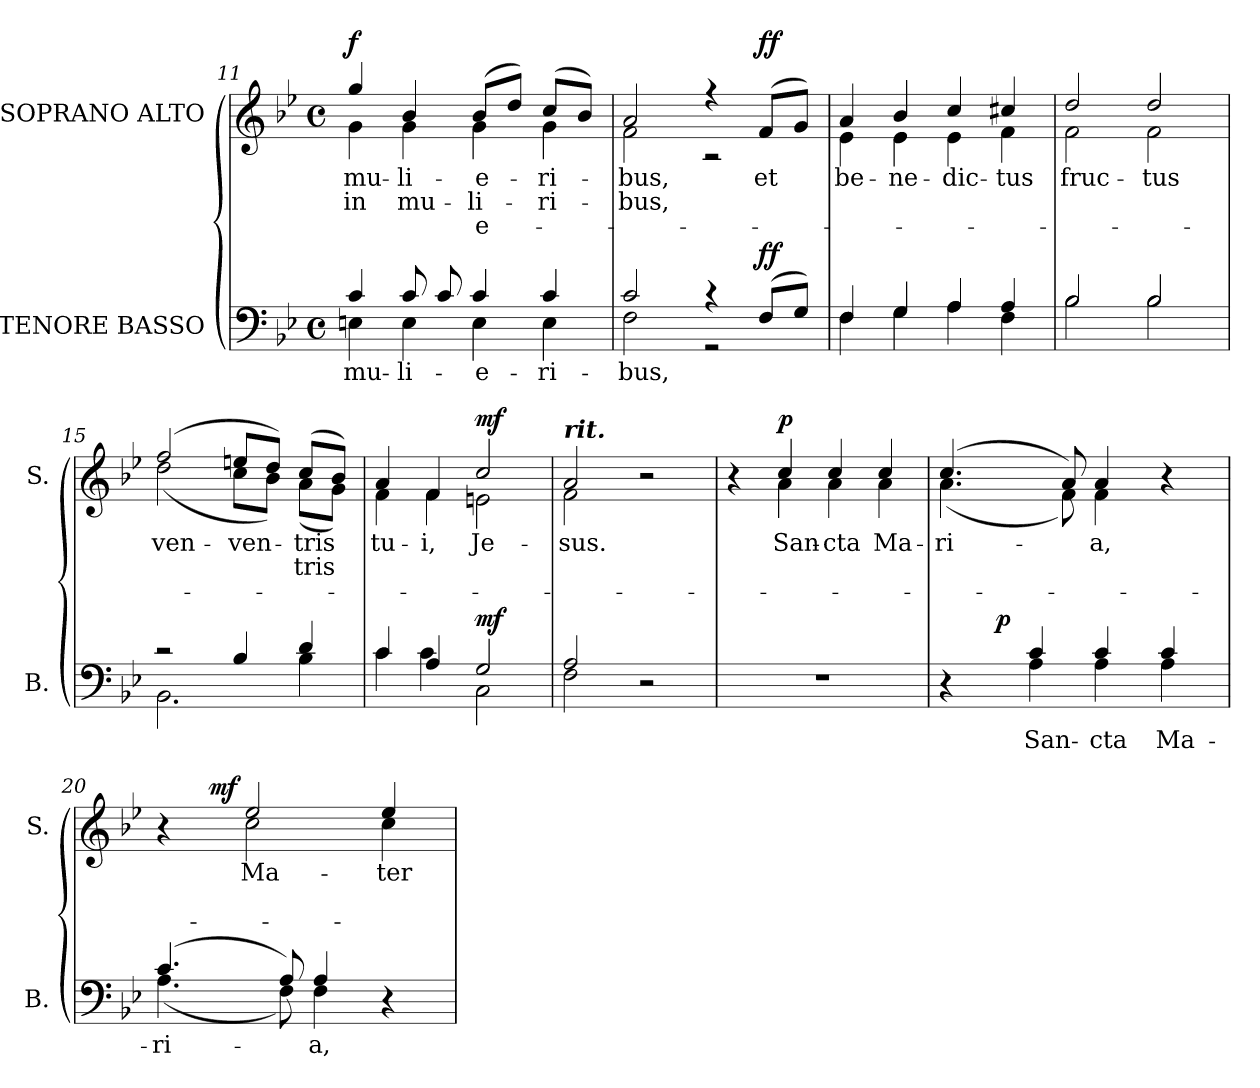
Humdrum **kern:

**kern	**text	**dynam	**kern	**text	**text	**text	**dynam
*part2	*part2	*part2	*part1	*part1	*part1	*part1	*part1
*staff2	*staff2	*staff2	*staff1	*staff1	*staff1	*staff1	*staff1
*I"TENORE BASSO	*	*	*I"SOPRANO ALTO	*	*	*	*
*I'B.	*	*	*I'S.	*	*	*	*
*clefF4	*	*	*clefG2	*	*	*	*
*k[b-e-]	*	*	*k[b-e-]	*	*	*	*
*B-:	*	*	*B-:	*	*	*	*
*M4/4	*	*	*M4/4	*	*	*	*
*met(c)	*	*	*met(c)	*	*	*	*
=11	=11	=11	=11	=11	=11	=11	=11
!	!LO:LY:b:color=#000000	!	!	!	!	!	!
*^	*	*	*	*	*	*	*
!	!	!	!	!	!LO:LY:b:color=#000000	!LO:LY:b:color=#000000	!	!
*	*	*	*	*^	*	*	*	*
4ci/	4Eni\	mu-	.	4ggi/	4gi\	mu-	in	.	f
!	!	!LO:LY:b:color=#000000	!	!	!	!	!	!	!
!	!	!	!	!	!	!LO:LY:b:color=#000000	!LO:LY:b:color=#000000	!	!
8ci/	4Ei\	-li-	.	4b-i/	4gi\	-li-	mu-	.	.
8ci/	.	.	.	.	.	.	.	.	.
!	!	!LO:LY:b:color=#000000	!	!	!	!	!	!	!
!	!	!	!	!	!	!LO:LY:b:color=#000000	!LO:LY:b:color=#000000	!LO:LY:b:color=#000000	!
4ci/	4Ei\	-e-	.	(8b-i/L	4gi\	-e-	-li-	-e-	.
.	.	.	.	8ddi/J)	.	.	.	.	.
!	!	!LO:LY:b:color=#000000	!	!	!	!	!	!	!
!	!	!	!	!	!	!LO:LY:b:color=#000000	!LO:LY:b:color=#000000	!	!
4ci/	4Ei\	-ri-	.	(8cci/L	4gi\	-ri-	-ri-	.	.
.	.	.	.	8b-i/J)	.	.	.	.	.
!!LO:LB:g=z	!!
=12	=12	=12	=12	=12	=12	=12	=12	=12	=12
!	!	!LO:LY:b:color=#000000	!	!	!	!	!	!	!
!	!	!	!	!	!	!LO:LY:b:color=#000000	!LO:LY:b:color=#000000	!	!
2ci/	2Fi\	-bus,	.	2ai/	2fi\	-bus,	-bus,	.	.
4r	2r	.	.	4r	2r	.	.	.	.
!	!	!	!	!	!	!LO:LY:b:color=#000000	!	!	!
(8Fi/L	.	.	ff	(8fi/L	.	et	.	.	ff
8Gi/J)	.	.	.	8gi/J)	.	.	.	.	.
=13	=13	=13	=13	=13	=13	=13	=13	=13	=13
!	!	!	!	!	!	!LO:LY:b:color=#000000	!	!	!
4Fi/	4Fi\	.	.	4ai/	4e-i\	be-	.	.	.
!	!	!	!	!	!	!LO:LY:b:color=#000000	!	!	!
4Gi/	4Gi\	.	.	4b-i/	4e-i\	-ne-	.	.	.
!	!	!	!	!	!	!LO:LY:b:color=#000000	!	!	!
4Ai/	4Ai\	.	.	4cci/	4e-i\	-dic-	.	.	.
!	!	!	!	!	!	!LO:LY:b:color=#000000	!	!	!
4Ai/	4Fi\	.	.	4cc#Xi/	4fi\	-tus	.	.	.
=14	=14	=14	=14	=14	=14	=14	=14	=14	=14
!	!	!	!	!	!	!LO:LY:b:color=#000000	!	!	!
2B-i/	2B-i\	.	.	2ddi/	2fi\	fruc-	.	.	.
!	!	!	!	!	!	!LO:LY:b:color=#000000	!	!	!
2B-i/	2B-i\	.	.	2ddi/	2fi\	-tus	.	.	.
=15	=15	=15	=15	=15	=15	=15	=15	=15	=15
!	!	!	!	!	!	!LO:LY:b:color=#000000	!	!	!
2r	2.BB-i\	.	.	(2ffi/	(2ddi\	ven-	.	.	.
!	!	!	!	!	!	!LO:LY:b:color=#000000	!	!	!
4B-i/	.	.	.	8eeni/L	8cci\L	ven-	.	.	.
.	.	.	.	8ddi/J)	8b-i\J)	.	.	.	.
!	!	!	!	!	!	!LO:LY:b:color=#000000	!LO:LY:b:color=#000000	!	!
4di/	4B-i\	.	.	(8cci/L	(8ai\L	-tris	-tris	.	.
.	.	.	.	8b-i/J)	8gi\J)	.	.	.	.
=16	=16	=16	=16	=16	=16	=16	=16	=16	=16
!	!	!	!	!	!	!LO:LY:b:color=#000000	!	!	!
4ci/	4ci\	.	.	4ai/	4fi\	tu-	.	.	.
!	!	!	!	!	!	!LO:LY:b:color=#000000	!	!	!
4Ai/	4ci\	.	.	4fi/	4fi\	-i,	.	.	.
!	!	!	!	!	!	!LO:LY:b:color=#000000	!	!	!
2Gi/	2Ci\	.	mf	2cci/	2eni\	Je-	.	.	mf
=17	=17	=17	=17	=17	=17	=17	=17	=17	=17
!	!	!	!	!LO:TX:a:Bi:t=rit.	!	!	!	!	!
!	!	!	!	!	!	!LO:LY:b:color=#000000	!	!	!
2Ai/	2Fi\	.	.	2ai/	2fi\	-sus.	.	.	.
2r	2ryy	.	.	2r	2ryy	.	.	.	.
*v	*v	*	*	*	*	*	*	*	*
!!LO:LB:g=z	!!
=18	=18	=18	=18	=18	=18	=18	=18	=18
1r	.	.	4r	4ryy	.	.	.	.
!	!	!	!	!	!LO:LY:b:color=#000000	!	!	!
.	.	.	4cci/	4ai\	San-	.	.	p
!	!	!	!	!	!LO:LY:b:color=#000000	!	!	!
.	.	.	4cci/	4ai\	-cta	.	.	.
!	!	!	!	!	!LO:LY:b:color=#000000	!	!	!
.	.	.	4cci/	4ai\	Ma-	.	.	.
=19	=19	=19	=19	=19	=19	=19	=19	=19
*^	*	*	*	*	*	*	*	*
!	!	!	!	!	!	!LO:LY:b:color=#000000	!	!	!
*	*^	*	*	*	*	*	*	*	*
4r	4ryy	16ryy	.	.	(4.cci/	(4.ai\	-ri-	.	.	.
.	.	32ryy	.	.	.	.	.	.	.	.
.	.	64ryy	.	.	.	.	.	.	.	.
.	.	128ryy	.	.	.	.	.	.	.	.
.	.	256ryy	.	.	.	.	.	.	.	.
.	.	1024ryy	.	.	.	.	.	.	.	.
.	.	2ryy	.	p	.	.	.	.	.	.
!	!	!	!LO:LY:b:color=#000000	!	!	!	!	!	!	!
4ci/	4Ai\	.	San-	.	.	.	.	.	.	.
.	.	.	.	.	8ai/)	8fi\)	.	.	.	.
!	!	!	!LO:LY:b:color=#000000	!	!	!	!	!	!	!
!	!	!	!	!	!	!	!LO:LY:b:color=#000000	!	!	!
4ci/	4Ai\	.	-cta	.	4ai/	4fi\	-a,	.	.	.
.	.	4ryy	.	.	.	.	.	.	.	.
!	!	!	!LO:LY:b:color=#000000	!	!	!	!	!	!	!
4ci/	4Ai\	.	Ma-	.	4r	4ryy	.	.	.	.
.	.	8ryy	.	.	.	.	.	.	.	.
.	.	512.ryy	.	.	.	.	.	.	.	.
*	*v	*v	*	*	*	*	*	*	*	*
*	*	*	*	*v	*v	*	*	*	*
=20	=20	=20	=20	=20	=20	=20	=20	=20
*	*^	*	*	*^	*	*	*	*
!	!	!	!LO:LY:b:color=#000000	!	!	!	!	!	!	!
*	*v	*v	*	*	*	*^	*	*	*	*
(4.ci/	(4.Ai\	-ri-	.	4r	4ryy	16ryy	.	.	.	.
.	.	.	.	.	.	32ryy	.	.	.	.
.	.	.	.	.	.	64ryy	.	.	.	.
.	.	.	.	.	.	256..ryy	.	.	.	.
.	.	.	.	.	.	2ryy	.	.	.	mf
!	!	!	!	!	!	!	!LO:LY:b:color=#000000	!	!	!
.	.	.	.	2ee-i/	2cci\	.	Ma-	.	.	.
8Ai/)	8Fi\)	.	.	.	.	.	.	.	.	.
!	!	!LO:LY:b:color=#000000	!	!	!	!	!	!	!	!
4Ai/	4Fi\	-a,	.	.	.	.	.	.	.	.
.	.	.	.	.	.	4ryy	.	.	.	.
!	!	!	!	!	!	!	!LO:LY:b:color=#000000	!	!	!
4r	4ryy	.	.	4ee-i/	4cci\	.	-ter	.	.	.
.	.	.	.	.	.	8ryy	.	.	.	.
.	.	.	.	.	.	128ryy	.	.	.	.
.	.	.	.	.	.	1024ryy	.	.	.	.
*v	*v	*	*	*	*	*	*	*	*	*
*	*	*	*v	*v	*v	*	*	*	*
=	=	=	=	=	=	=	=
*-	*-	*-	*-	*-	*-	*-	*-
